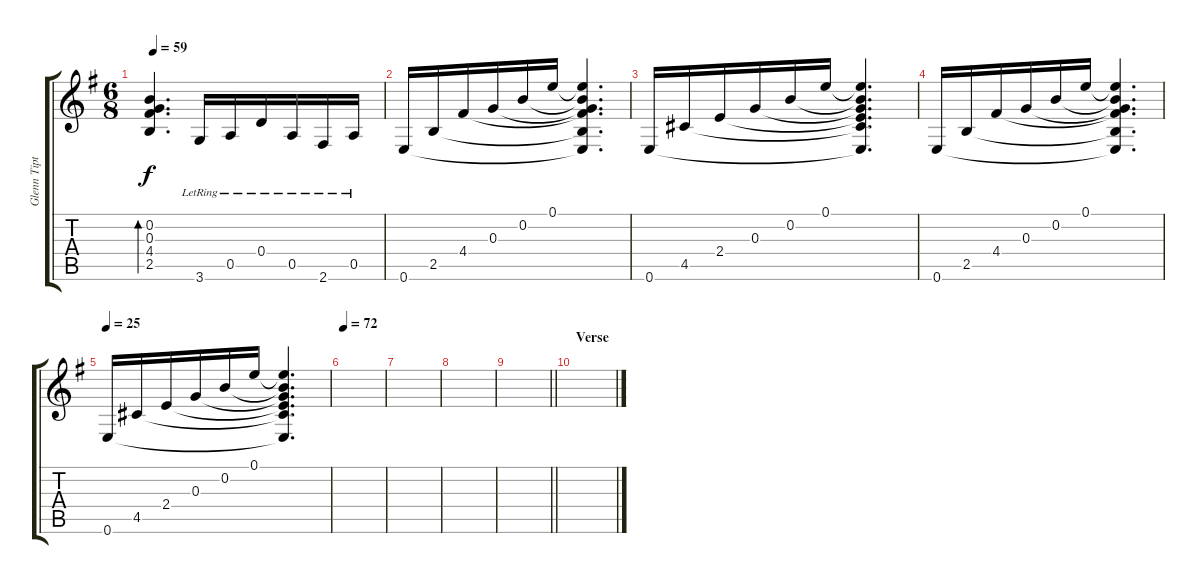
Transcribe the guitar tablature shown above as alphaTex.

\track ("Glenn Tipton" "Glenn Tipt") {instrument electricguitarclean}
\staff {score tabs}
\tuning (E4 B3 G3 D3 A2 E2) {hide}
\ts (6 8)
\tempo 59
\clef g2
\ks eminor
(0.2 0.3 4.4 2.5).4{d bd 120 dy f} 3.6{lr}.16 0.5{lr}.16 0.4{lr}.16 0.5{lr}.16 2.6{lr}.16 0.5{lr}.16 |
0.6.16 2.5.16 4.4.16 0.3.16 0.2.16 0.1.16 (0.1{t} 0.2{t} 0.3{t} 4.4{t} 2.5{t} 0.6{t}).4{d} |
0.6.16 4.5.16 2.4.16 0.3.16 0.2.16 0.1.16 (0.1{t} 0.2{t} 0.3{t} 2.4{t} 4.5{t} 0.6{t}).4{d} |
0.6.16 2.5.16 4.4.16 0.3.16 0.2.16 0.1.16 (0.1{t} 0.2{t} 0.3{t} 4.4{t} 2.5{t} 0.6{t}).4{d} |
\tempo 25
0.6.16 4.5.16 2.4.16 0.3.16 0.2.16 0.1.16 (0.1{t} 0.2{t} 0.3{t} 2.4{t} 4.5{t} 0.6{t}).4{d} |
\tempo 72
|
|
|
\barLineRight lightlight
|
\section ("" "Verse")
